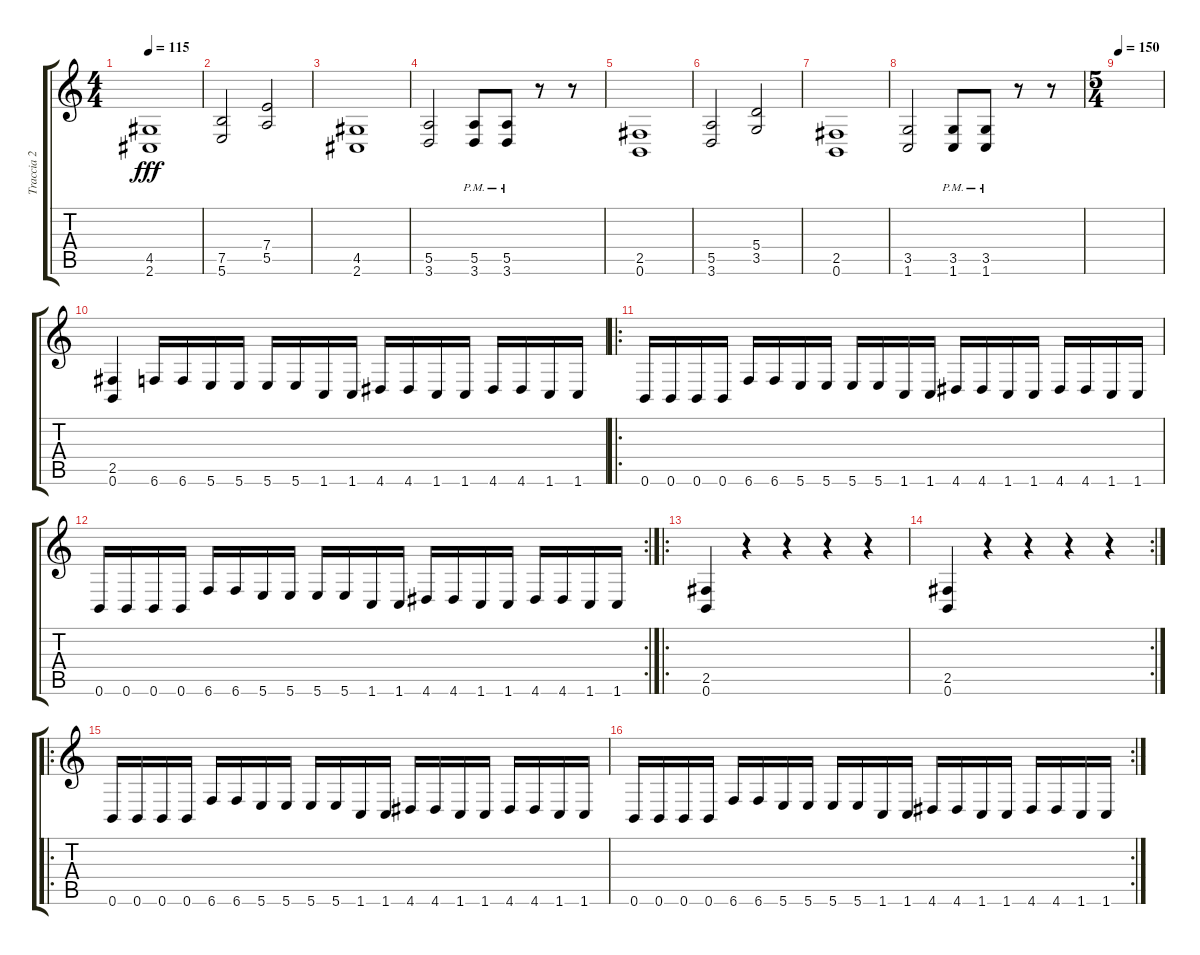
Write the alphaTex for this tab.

\track ("Traccia 2" "Traccia 2") {instrument overdrivenguitar}
\staff {score tabs}
\tuning (B3 Gb3 D3 A2 E2 B1) {hide}
\ts (4 4)
\tempo 115
\clef g2
\ks c
(4.5 2.6).1{dy fff} |
(7.5 5.6).2 (7.4 5.5).2 |
(4.5 2.6).1 |
(5.5 3.6).2 (5.5{pm} 3.6{pm}).8 (5.5{pm} 3.6{pm}).8 r.8 r.8 |
(2.5 0.6).1 |
(5.5 3.6).2 (5.4 3.5).2 |
(2.5 0.6).1 |
(3.5 1.6).2 (3.5{pm} 1.6{pm}).8 (3.5{pm} 1.6{pm}).8 r.8 r.8 |
\ts (5 4)
\tempo 150
|
(2.5 0.6).4 6.6.16 6.6.16 5.6.16 5.6.16 5.6.16 5.6.16 1.6.16 1.6.16 4.6.16 4.6.16 1.6.16 1.6.16 4.6.16 4.6.16 1.6.16 1.6.16 |
\ro
0.6.16 0.6.16 0.6.16 0.6.16 6.6.16 6.6.16 5.6.16 5.6.16 5.6.16 5.6.16 1.6.16 1.6.16 4.6.16 4.6.16 1.6.16 1.6.16 4.6.16 4.6.16 1.6.16 1.6.16 |
\rc 2
0.6.16 0.6.16 0.6.16 0.6.16 6.6.16 6.6.16 5.6.16 5.6.16 5.6.16 5.6.16 1.6.16 1.6.16 4.6.16 4.6.16 1.6.16 1.6.16 4.6.16 4.6.16 1.6.16 1.6.16 |
\ro
(2.5 0.6).4 r.4 r.4 r.4 r.4 |
\rc 2
(2.5 0.6).4 r.4 r.4 r.4 r.4 |
\ro
0.6.16 0.6.16 0.6.16 0.6.16 6.6.16 6.6.16 5.6.16 5.6.16 5.6.16 5.6.16 1.6.16 1.6.16 4.6.16 4.6.16 1.6.16 1.6.16 4.6.16 4.6.16 1.6.16 1.6.16 |
\rc 2
0.6.16 0.6.16 0.6.16 0.6.16 6.6.16 6.6.16 5.6.16 5.6.16 5.6.16 5.6.16 1.6.16 1.6.16 4.6.16 4.6.16 1.6.16 1.6.16 4.6.16 4.6.16 1.6.16 1.6.16
